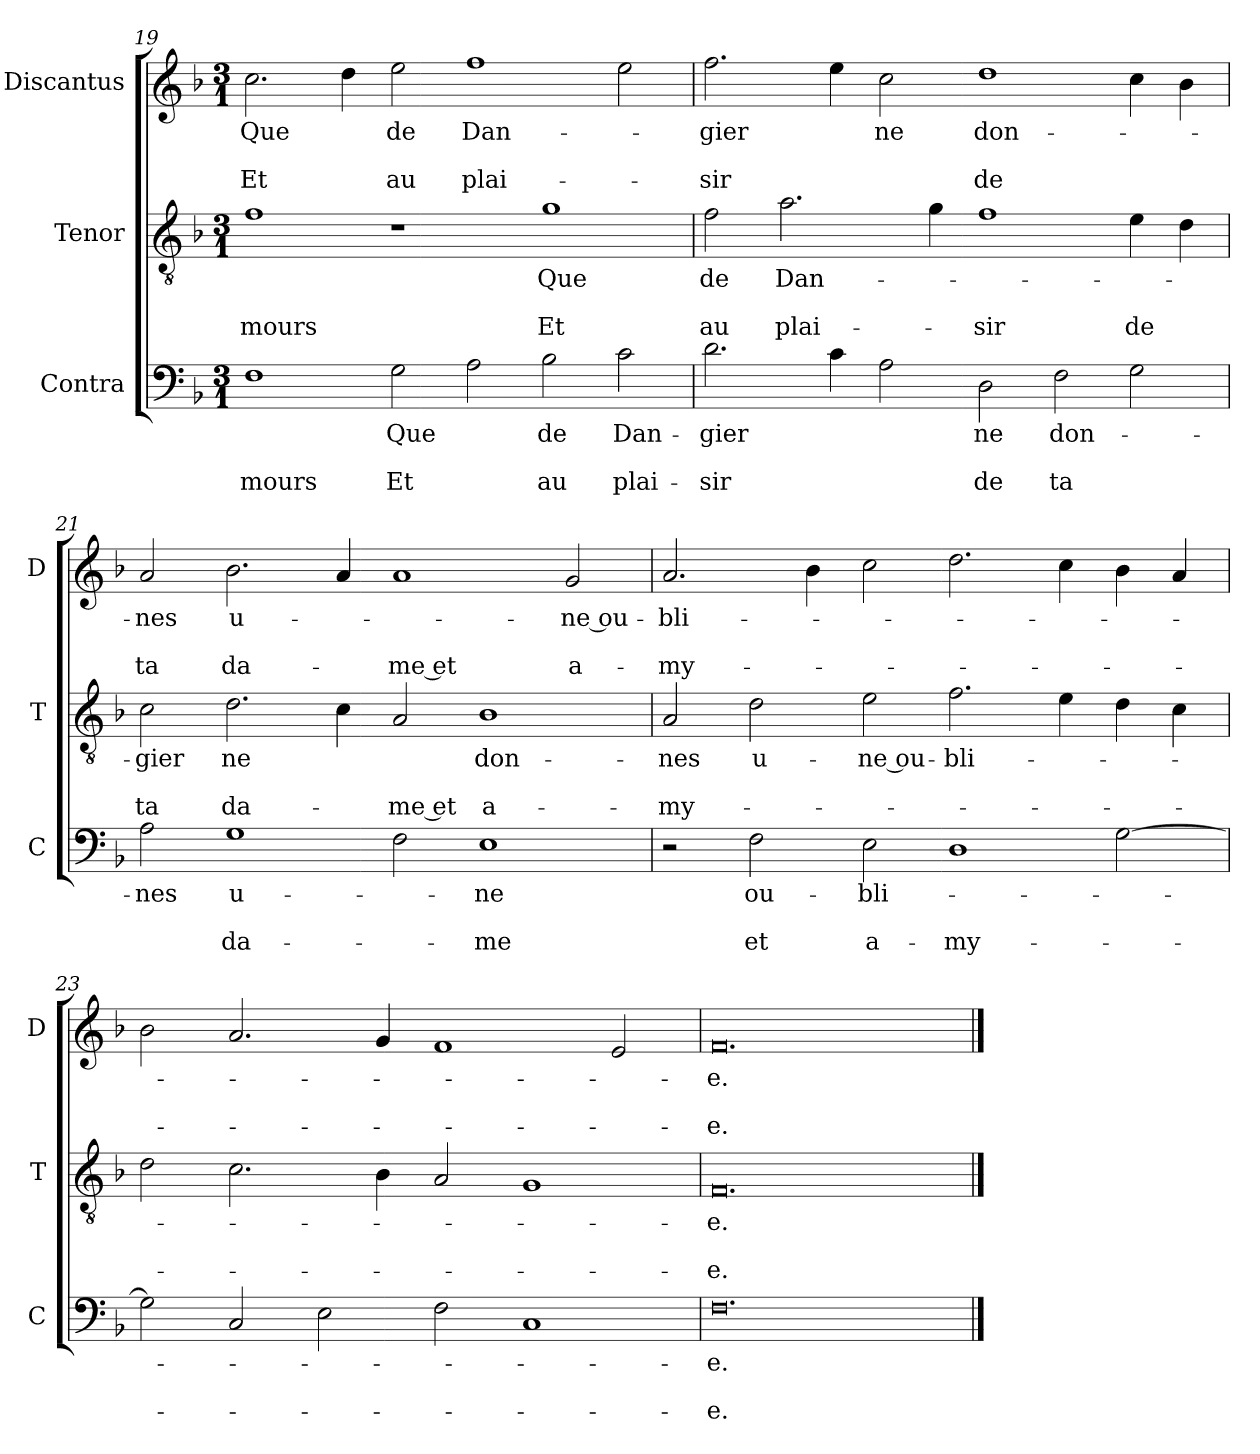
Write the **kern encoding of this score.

**kern	**text	**text	**text	**kern	**text	**text	**text	**kern	**text	**text	**text
*part3	*part3	*part3	*part3	*part2	*part2	*part2	*part2	*part1	*part1	*part1	*part1
*staff3	*staff3	*staff3	*staff3	*staff2	*staff2	*staff2	*staff2	*staff1	*staff1	*staff1	*staff1
*I"Contra	*	*	*	*I"Tenor	*	*	*	*I"Discantus	*	*	*
*I'C	*	*	*	*I'T	*	*	*	*I'D	*	*	*
*clefF4	*	*	*	*clefGv2	*	*	*	*clefG2	*	*	*
*k[b-]	*	*	*	*k[b-]	*	*	*	*k[b-]	*	*	*
*M3/1	*	*	*	*M3/1	*	*	*	*M3/1	*	*	*
=19	=19	=19	=19	=19	=19	=19	=19	=19	=19	=19	=19
1F	.	.	-mours	1f	.	.	-mours	2.cc	Que	.	Et
.	.	.	.	.	.	.	.	4dd	.	.	.
2G	Que	.	Et	1r	.	.	.	2ee	de	.	au
2A	.	.	.	.	.	.	.	1ff	Dan-	.	plai-
2B-	de	.	au	1g	Que	.	Et	.	.	.	.
2c	Dan-	.	plai-	.	.	.	.	2ee	.	.	.
=20	=20	=20	=20	=20	=20	=20	=20	=20	=20	=20	=20
2.d	-gier	.	-sir	2f	de	.	au	2.ff	-gier	.	-sir
.	.	.	.	2.a	Dan-	.	plai-	.	.	.	.
4c	.	.	.	.	.	.	.	4ee	.	.	.
2A	.	.	.	.	.	.	.	2cc	ne	.	.
.	.	.	.	4g	.	.	.	.	.	.	.
2D	ne	.	de	1f	.	.	-sir	1dd	don-	.	de
2F	don-	.	ta	.	.	.	.	.	.	.	.
2G	.	.	.	4e	.	.	de	4cc	.	.	.
.	.	.	.	4d	.	.	.	4b-	.	.	.
=21	=21	=21	=21	=21	=21	=21	=21	=21	=21	=21	=21
2A	-nes	.	.	2c	-gier	.	ta	2a	-nes	.	ta
1G	u-	.	da-	2.d	ne	.	da-	2.b-	u-	.	da-
.	.	.	.	4c	.	.	.	4a	.	.	.
2F	.	.	.	2A	.	.	-me et	1a	.	.	-me et
1E	-ne	.	-me	1B-	don-	.	a-	.	.	.	.
.	.	.	.	.	.	.	.	2g	-ne ou-	.	a-
=22	=22	=22	=22	=22	=22	=22	=22	=22	=22	=22	=22
2r	.	.	.	2A	-nes	.	-my-	2.a	-bli-	.	-my-
2F	ou-	.	et	2d	u-	.	.	.	.	.	.
.	.	.	.	.	.	.	.	4b-	.	.	.
2E	-bli-	.	a-	2e	-ne ou-	.	.	2cc	.	.	.
1D	.	.	-my-	2.f	-bli-	.	.	2.dd	.	.	.
.	.	.	.	4e	.	.	.	4cc	.	.	.
[2G	.	.	.	4d	.	.	.	4b-	.	.	.
.	.	.	.	4c	.	.	.	4a	.	.	.
=23	=23	=23	=23	=23	=23	=23	=23	=23	=23	=23	=23
2G]	.	.	.	2d	.	.	.	2b-	.	.	.
2C	.	.	.	2.c	.	.	.	2.a	.	.	.
2E	.	.	.	.	.	.	.	.	.	.	.
.	.	.	.	4B-	.	.	.	4g	.	.	.
2F	.	.	.	2A	.	.	.	1f	.	.	.
1C	.	.	.	1G	.	.	.	.	.	.	.
.	.	.	.	.	.	.	.	2e	.	.	.
=24	=24	=24	=24	=24	=24	=24	=24	=24	=24	=24	=24
0.F	-e.	.	-e.	0.F	-e.	.	-e.	0.f	-e.	.	-e.
==	==	==	==	==	==	==	==	==	==	==	==
*-	*-	*-	*-	*-	*-	*-	*-	*-	*-	*-	*-
